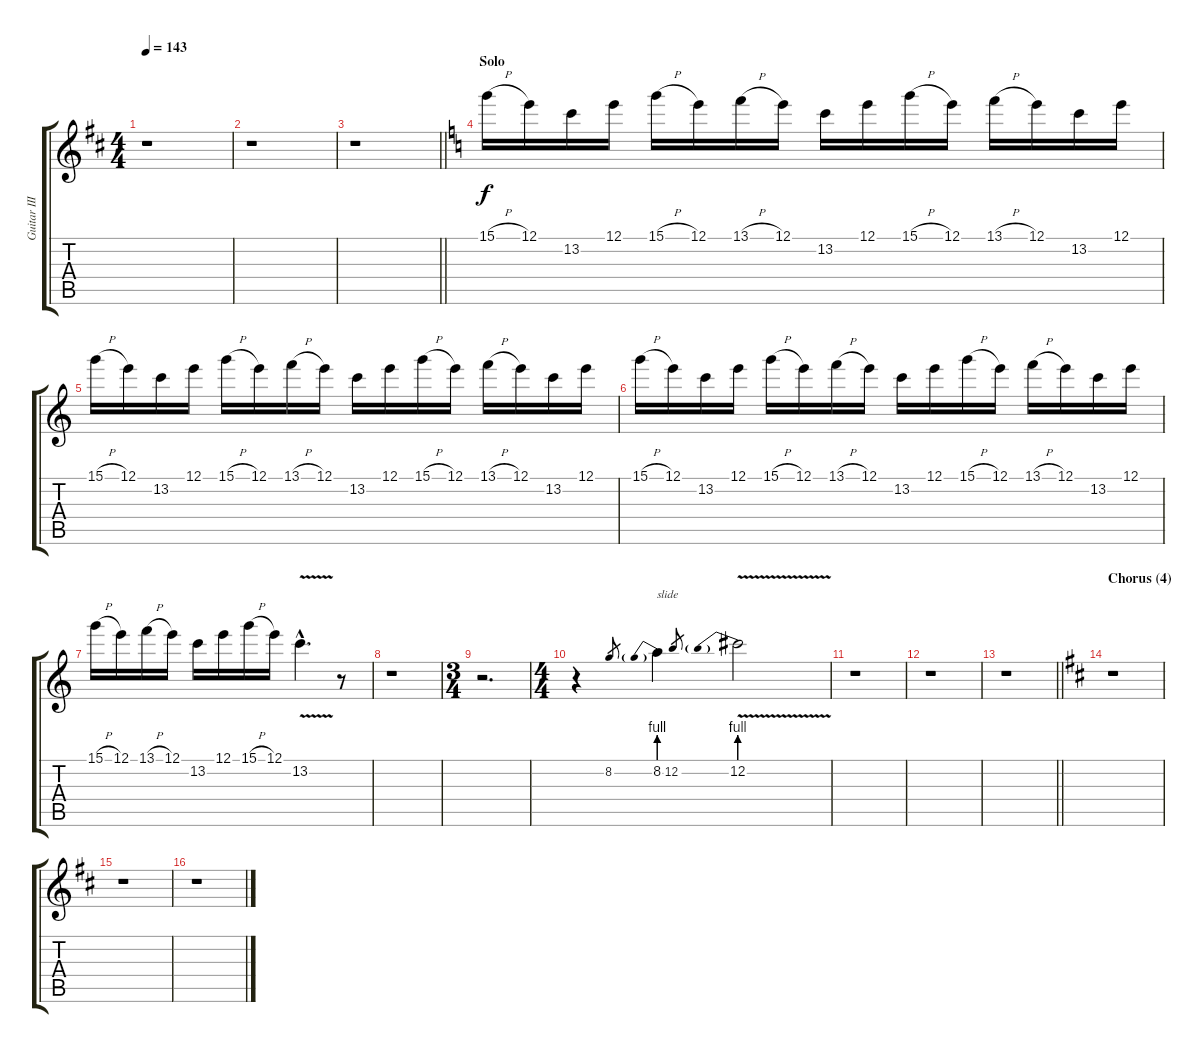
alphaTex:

\track ("Guitar III" "Guitar III") {instrument distortionguitar}
\staff {score tabs}
\tuning (E4 B3 G3 D3 A2 E2) {hide}
\ts (4 4)
\tempo 143
\clef g2
\ks d
r.1{dy f} |
r.1 |
\barLineRight lightlight
r.1 |
\section ("" "Solo")
\ks aminor
15.1{h}.16{volume 16 balance 8} 12.1.16 13.2.16 12.1.16 15.1{h}.16 12.1.16 13.1{h}.16 12.1.16 13.2.16 12.1.16 15.1{h}.16 12.1.16 13.1{h}.16 12.1.16 13.2.16 12.1.16 |
15.1{h}.16 12.1.16 13.2.16 12.1.16 15.1{h}.16 12.1.16 13.1{h}.16 12.1.16 13.2.16 12.1.16 15.1{h}.16 12.1.16 13.1{h}.16 12.1.16 13.2.16 12.1.16 |
15.1{h}.16 12.1.16 13.2.16 12.1.16 15.1{h}.16 12.1.16 13.1{h}.16 12.1.16 13.2.16 12.1.16 15.1{h}.16 12.1.16 13.1{h}.16 12.1.16 13.2.16 12.1.16 |
15.1{h}.16 12.1.16 13.1{h}.16 12.1.16 13.2.16 12.1.16 15.1{h}.16 12.1.16 13.2{v hac}.4{d} r.8 |
r.1 |
\ts (3 4)
r.2{d} |
\ts (4 4)
r.4 8.2.8{gr} 8.2{be (prebend 0 4 60 4)}.4{txt "slide"} 12.2.8{gr} 12.2{be (prebend 0 4 60 4) v}.2 |
r.1 |
r.1 |
\barLineRight lightlight
r.1 |
\section ("" "Chorus (4)")
\ks d
r.1{volume 12 balance 8} |
r.1 |
r.1
